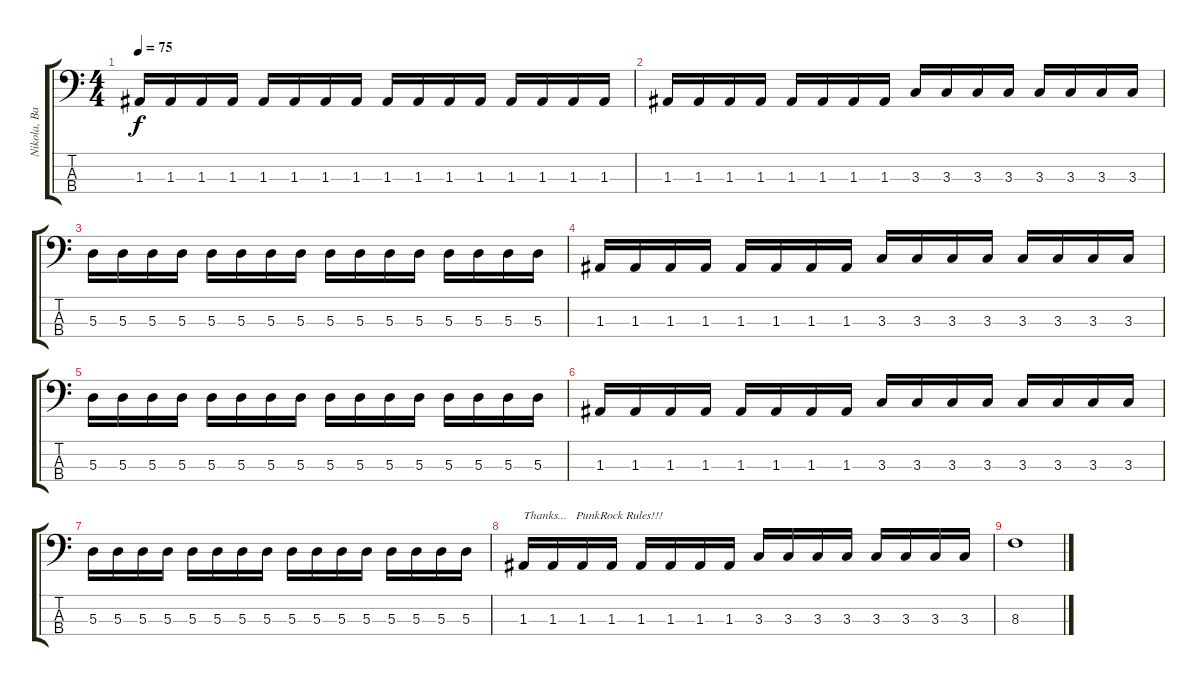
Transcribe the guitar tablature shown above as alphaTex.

\track ("Nikola, Bass" "Nikola, Ba") {instrument electricbassfinger}
\staff {score tabs}
\tuning (G2 D2 A1 E1) {hide}
\ts (4 4)
\tempo 75
\clef f4
\ks c
1.3.16{dy f} 1.3.16 1.3.16 1.3.16 1.3.16 1.3.16 1.3.16 1.3.16 1.3.16 1.3.16 1.3.16 1.3.16 1.3.16 1.3.16 1.3.16 1.3.16 |
1.3.16 1.3.16 1.3.16 1.3.16 1.3.16 1.3.16 1.3.16 1.3.16 3.3.16 3.3.16 3.3.16 3.3.16 3.3.16 3.3.16 3.3.16 3.3.16 |
5.3.16 5.3.16 5.3.16 5.3.16 5.3.16 5.3.16 5.3.16 5.3.16 5.3.16 5.3.16 5.3.16 5.3.16 5.3.16 5.3.16 5.3.16 5.3.16 |
1.3.16 1.3.16 1.3.16 1.3.16 1.3.16 1.3.16 1.3.16 1.3.16 3.3.16 3.3.16 3.3.16 3.3.16 3.3.16 3.3.16 3.3.16 3.3.16 |
5.3.16 5.3.16 5.3.16 5.3.16 5.3.16 5.3.16 5.3.16 5.3.16 5.3.16 5.3.16 5.3.16 5.3.16 5.3.16 5.3.16 5.3.16 5.3.16 |
1.3.16 1.3.16 1.3.16 1.3.16 1.3.16 1.3.16 1.3.16 1.3.16 3.3.16 3.3.16 3.3.16 3.3.16 3.3.16 3.3.16 3.3.16 3.3.16 |
5.3.16 5.3.16 5.3.16 5.3.16 5.3.16 5.3.16 5.3.16 5.3.16 5.3.16 5.3.16 5.3.16 5.3.16 5.3.16 5.3.16 5.3.16 5.3.16 |
1.3.16{txt "Thanks...   PunkRock Rules!!!"} 1.3.16 1.3.16 1.3.16 1.3.16 1.3.16 1.3.16 1.3.16 3.3.16 3.3.16 3.3.16 3.3.16 3.3.16 3.3.16 3.3.16 3.3.16 |
8.3.1
